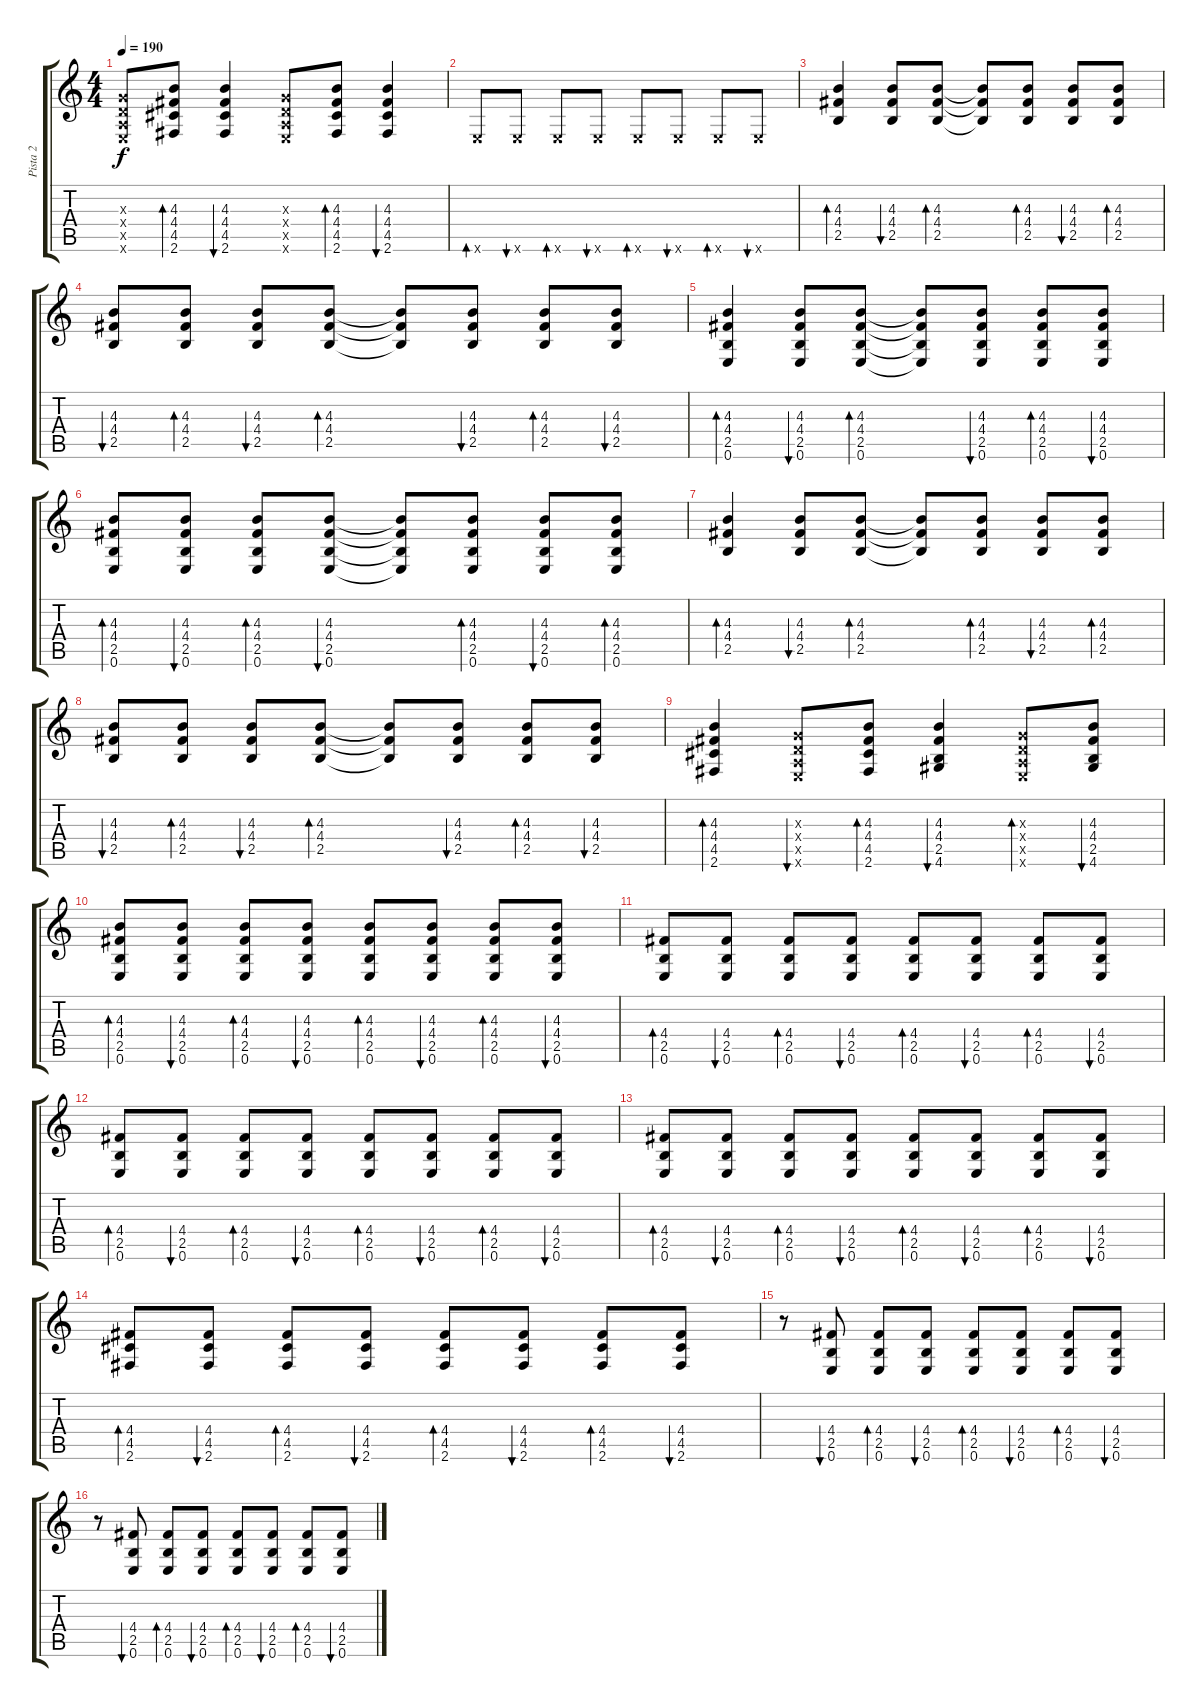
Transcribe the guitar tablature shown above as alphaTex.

\track ("Pista 2" "Pista 2") {instrument acousticguitarsteel}
\staff {score tabs}
\tuning (E4 B3 G3 D3 A2 E2) {hide}
\ts (4 4)
\tempo 190
\clef g2
\ks c
(0.3{x} 0.4{x} 0.5{x} 0.6{x}).8{dy f} (4.3 4.4 4.5 2.6).8{bd 60} (4.3 4.4 4.5 2.6).4{bu 60} (0.3{x} 0.4{x} 0.5{x} 0.6{x}).8 (4.3 4.4 4.5 2.6).8{bd 60} (4.3 4.4 4.5 2.6).4{bu 60} |
0.6{x}.8{bd 60} 0.6{x}.8{bu 60} 0.6{x}.8{bd 60} 0.6{x}.8{bu 60} 0.6{x}.8{bd 60} 0.6{x}.8{bu 60} 0.6{x}.8{bd 60} 0.6{x}.8{bu 60} |
(4.3 4.4 2.5).4{bd 60} (4.3 4.4 2.5).8{bu 60} (4.3 4.4 2.5).8{bd 60} (4.3{t} 4.4{t} 2.5{t}).8 (4.3 4.4 2.5).8{bd 60} (4.3 4.4 2.5).8{bu 60} (4.3 4.4 2.5).8{bd 60} |
(4.3 4.4 2.5).8{bu 60} (4.3 4.4 2.5).8{bd 60} (4.3 4.4 2.5).8{bu 60} (4.3 4.4 2.5).8{bd 60} (4.3{t} 4.4{t} 2.5{t}).8 (4.3 4.4 2.5).8{bu 60} (4.3 4.4 2.5).8{bd 60} (4.3 4.4 2.5).8{bu 60} |
(4.3 4.4 2.5 0.6).4{bd 60} (4.3 4.4 2.5 0.6).8{bu 60} (4.3 4.4 2.5 0.6).8{bd 60} (4.3{t} 4.4{t} 2.5{t} 0.6{t}).8 (4.3 4.4 2.5 0.6).8{bu 60} (4.3 4.4 2.5 0.6).8{bd 60} (4.3 4.4 2.5 0.6).8{bu 60} |
(4.3 4.4 2.5 0.6).8{bd 60} (4.3 4.4 2.5 0.6).8{bu 60} (4.3 4.4 2.5 0.6).8{bd 60} (4.3 4.4 2.5 0.6).8{bu 60} (4.3{t} 4.4{t} 2.5{t} 0.6{t}).8 (4.3 4.4 2.5 0.6).8{bd 60} (4.3 4.4 2.5 0.6).8{bu 60} (4.3 4.4 2.5 0.6).8{bd 60} |
(4.3 4.4 2.5).4{bd 60} (4.3 4.4 2.5).8{bu 60} (4.3 4.4 2.5).8{bd 60} (4.3{t} 4.4{t} 2.5{t}).8 (4.3 4.4 2.5).8{bd 60} (4.3 4.4 2.5).8{bu 60} (4.3 4.4 2.5).8{bd 60} |
(4.3 4.4 2.5).8{bu 60} (4.3 4.4 2.5).8{bd 60} (4.3 4.4 2.5).8{bu 60} (4.3 4.4 2.5).8{bd 60} (4.3{t} 4.4{t} 2.5{t}).8 (4.3 4.4 2.5).8{bu 60} (4.3 4.4 2.5).8{bd 60} (4.3 4.4 2.5).8{bu 60} |
(4.3 4.4 4.5 2.6).4{bd 60} (0.3{x} 0.4{x} 0.5{x} 0.6{x}).8{bu 60} (4.3 4.4 4.5 2.6).8{bd 60} (4.3 4.4 2.5 4.6).4{bu 60} (0.3{x} 0.4{x} 0.5{x} 0.6{x}).8{bd 60} (4.3 4.4 2.5 4.6).8{bu 60} |
(4.3 4.4 2.5 0.6).8{bd 60} (4.3 4.4 2.5 0.6).8{bu 60} (4.3 4.4 2.5 0.6).8{bd 60} (4.3 4.4 2.5 0.6).8{bu 60} (4.3 4.4 2.5 0.6).8{bd 60} (4.3 4.4 2.5 0.6).8{bu 60} (4.3 4.4 2.5 0.6).8{bd 60} (4.3 4.4 2.5 0.6).8{bu 60} |
(4.4 2.5 0.6).8{bd 60} (4.4 2.5 0.6).8{bu 60} (4.4 2.5 0.6).8{bd 60} (4.4 2.5 0.6).8{bu 60} (4.4 2.5 0.6).8{bd 60} (4.4 2.5 0.6).8{bu 60} (4.4 2.5 0.6).8{bd 60} (4.4 2.5 0.6).8{bu 60} |
(4.4 2.5 0.6).8{bd 60} (4.4 2.5 0.6).8{bu 60} (4.4 2.5 0.6).8{bd 60} (4.4 2.5 0.6).8{bu 60} (4.4 2.5 0.6).8{bd 60} (4.4 2.5 0.6).8{bu 60} (4.4 2.5 0.6).8{bd 60} (4.4 2.5 0.6).8{bu 60} |
(4.4 2.5 0.6).8{bd 60} (4.4 2.5 0.6).8{bu 60} (4.4 2.5 0.6).8{bd 60} (4.4 2.5 0.6).8{bu 60} (4.4 2.5 0.6).8{bd 60} (4.4 2.5 0.6).8{bu 60} (4.4 2.5 0.6).8{bd 60} (4.4 2.5 0.6).8{bu 60} |
(4.4 4.5 2.6).8{bd 60} (4.4 4.5 2.6).8{bu 60} (4.4 4.5 2.6).8{bd 60} (4.4 4.5 2.6).8{bu 60} (4.4 4.5 2.6).8{bd 60} (4.4 4.5 2.6).8{bu 60} (4.4 4.5 2.6).8{bd 60} (4.4 4.5 2.6).8{bu 60} |
r.8 (4.4 2.5 0.6).8{bu 60} (4.4 2.5 0.6).8{bd 60} (4.4 2.5 0.6).8{bu 60} (4.4 2.5 0.6).8{bd 60} (4.4 2.5 0.6).8{bu 60} (4.4 2.5 0.6).8{bd 60} (4.4 2.5 0.6).8{bu 60} |
r.8 (4.4 2.5 0.6).8{bu 60} (4.4 2.5 0.6).8{bd 60} (4.4 2.5 0.6).8{bu 60} (4.4 2.5 0.6).8{bd 60} (4.4 2.5 0.6).8{bu 60} (4.4 2.5 0.6).8{bd 60} (4.4 2.5 0.6).8{bu 60}
